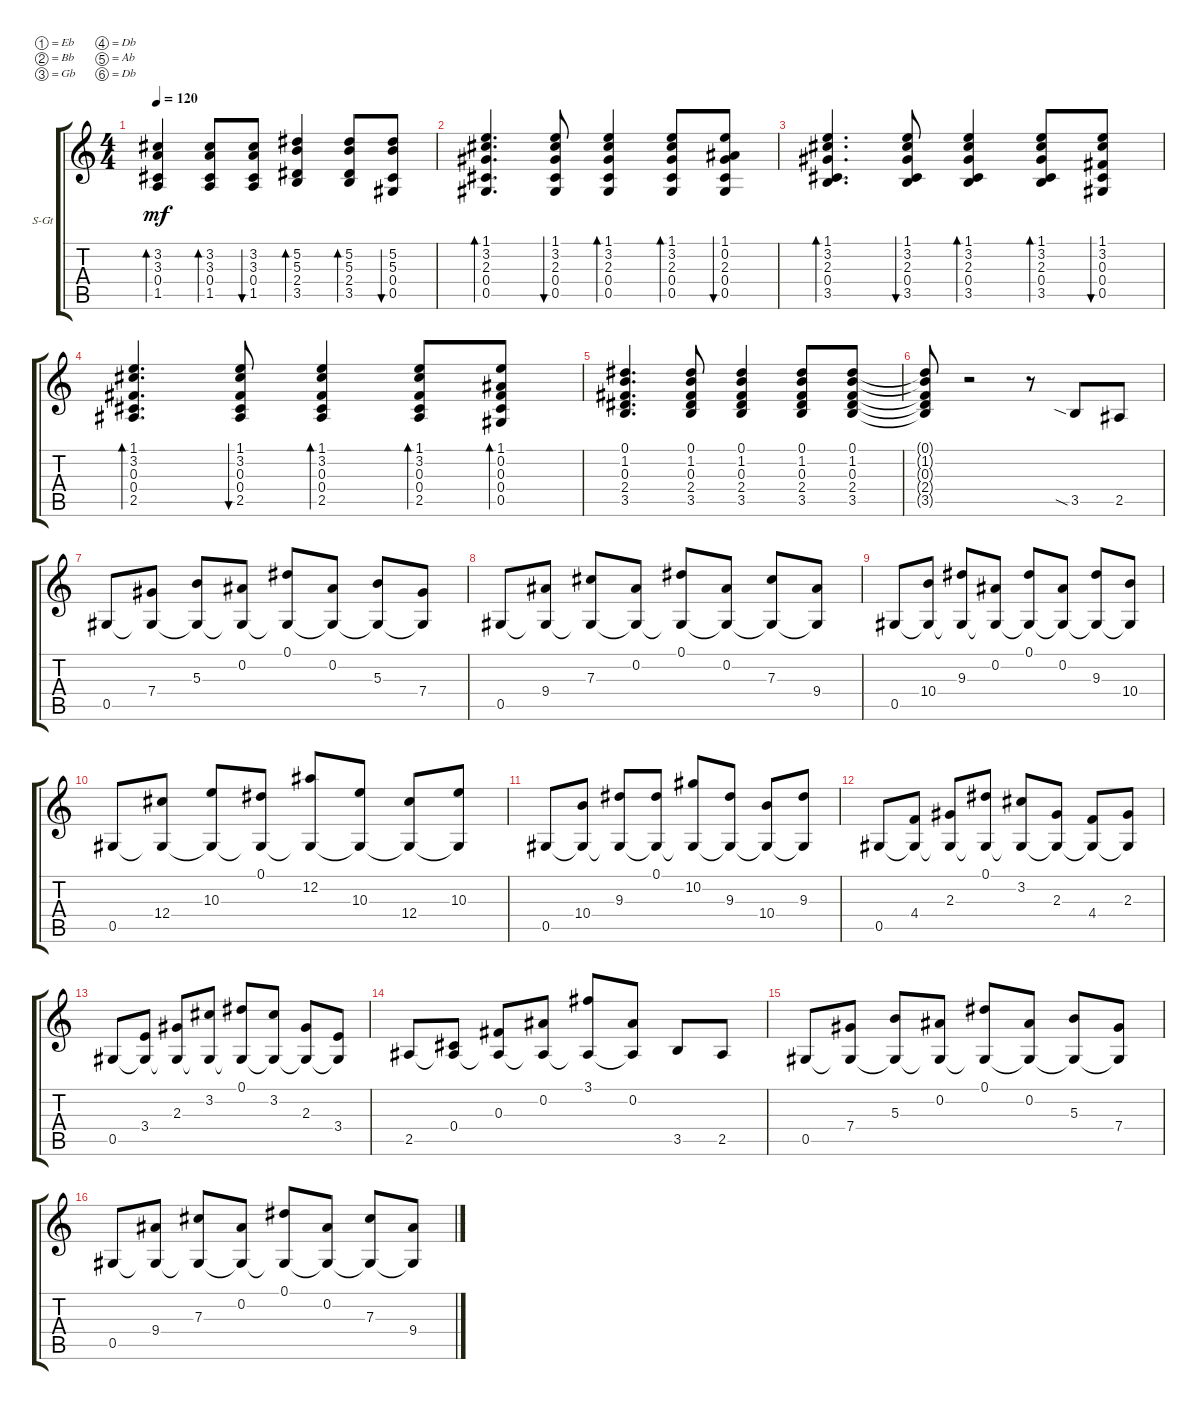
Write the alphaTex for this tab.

\defaultSystemsLayout 4
\bracketExtendMode groupsimilarinstruments
\firstSystemTrackNameOrientation horizontal
\otherSystemsTrackNameOrientation horizontal
\track ("Акустика" "S-Gt") {instrument acousticguitarsteel}
\staff {score tabs}
\tuning (Eb4 Bb3 Gb3 Db3 Ab2 Db2)
\ts (4 4)
\tempo 120
\clef g2
\scale
0.333333
\ks c
(1.5 0.4 3.3 3.2).4{bd 30 dy mf} (1.5 0.4 3.3 3.2).8{bd 30} (1.5 0.4 3.3 3.2).8{bu 30} (3.5 2.4 5.3 5.2).4{bd 30} (3.5 2.4 5.3 5.2).8{bd 30} (0.5 0.4 5.3 5.2).8{bu 30} |
\scale
0.333333 (1.1 3.2 2.3 0.4 0.5).4{d bd 30} (1.1 3.2 2.3 0.4 0.5).8{bu 30} (1.1 3.2 2.3 0.4 0.5).4{bd 30} (1.1 3.2 2.3 0.4 0.5).8{bd 30} (1.1 0.2 2.3 0.4 0.5).8{bu 30} |
\scale
0.333333 (1.1 3.2 2.3 0.4 3.5).4{d bd 30} (1.1 3.2 2.3 0.4 3.5).8{bu 30} (1.1 3.2 2.3 0.4 3.5).4{bd 30} (1.1 3.2 2.3 0.4 3.5).8{bd 30} (1.1 3.2 0.3 0.4 0.5).8{bu 30} |
\scale
0.333333 (1.1 3.2 0.3 0.4 2.5).4{d bd 30} (1.1 3.2 0.3 0.4 2.5).8{bu 30} (1.1 3.2 0.3 0.4 2.5).4{bd 30} (1.1 3.2 0.3 0.4 2.5).8{bd 30} (1.1 0.2 0.3 0.4 0.5).8{bd 30} |
\scale
0.333333 (3.5 2.4 0.3 1.2 0.1).4{d} (3.5 2.4 0.3 1.2 0.1).8 (3.5 2.4 0.3 1.2 0.1).4 (3.5 2.4 0.3 1.2 0.1).8 (3.5 2.4 0.3 1.2 0.1).8 |
\scale
0.333333 (3.5{t} 2.4{t} 0.3{t} 1.2{t} 0.1{t}).8 r.2 r.8 3.5{sia}.8 2.5.8 |
\scale
0.333333 0.5.8 (7.4 0.5{t}).8 (5.3 0.5{t}).8 (0.2 0.5{t}).8 (0.1 0.5{t}).8 (0.2 0.5{t}).8 (5.3 0.5{t}).8 (7.4 0.5{t}).8 |
\scale
0.333333 0.5.8 (9.4 0.5{t}).8 (7.3 0.5{t}).8 (0.2 0.5{t}).8 (0.1 0.5{t}).8 (0.2 0.5{t}).8 (7.3 0.5{t}).8 (9.4 0.5{t}).8 |
\scale
0.333333 0.5.8 (10.4 0.5{t}).8 (9.3 0.5{t}).8 (0.2 0.5{t}).8 (0.1 0.5{t}).8 (0.2 0.5{t}).8 (9.3 0.5{t}).8 (10.4 0.5{t}).8 |
\scale
0.333333 0.5.8 (12.4 0.5{t}).8 (10.3 0.5{t}).8 (0.1 0.5{t}).8 (12.2 0.5{t}).8 (10.3 0.5{t}).8 (12.4 0.5{t}).8 (10.3 0.5{t}).8 |
\scale
0.333333 0.5.8 (10.4 0.5{t}).8 (9.3 0.5{t}).8 (0.1 0.5{t}).8 (10.2 0.5{t}).8 (9.3 0.5{t}).8 (10.4 0.5{t}).8 (9.3 0.5{t}).8 |
\scale
0.333333 0.5.8 (4.4 0.5{t}).8 (2.3 0.5{t}).8 (0.1 0.5{t}).8 (3.2 0.5{t}).8 (2.3 0.5{t}).8 (4.4 0.5{t}).8 (2.3 0.5{t}).8 |
\scale
0.333333 0.5.8 (3.4 0.5{t}).8 (2.3 0.5{t}).8 (3.2 0.5{t}).8 (0.1 0.5{t}).8 (3.2 0.5{t}).8 (2.3 0.5{t}).8 (3.4 0.5{t}).8 |
\scale
0.333333 2.5.8 (0.4 2.5{t}).8 (0.3 2.5{t}).8 (0.2 2.5{t}).8 (3.1 2.5{t}).8 (0.2 2.5{t}).8 3.5.8 2.5.8 |
\scale
0.333333 0.5.8 (7.4 0.5{t}).8 (5.3 0.5{t}).8 (0.2 0.5{t}).8 (0.1 0.5{t}).8 (0.2 0.5{t}).8 (5.3 0.5{t}).8 (7.4 0.5{t}).8 |
\scale
0.333333 0.5.8 (9.4 0.5{t}).8 (7.3 0.5{t}).8 (0.2 0.5{t}).8 (0.1 0.5{t}).8 (0.2 0.5{t}).8 (7.3 0.5{t}).8 (9.4 0.5{t}).8
